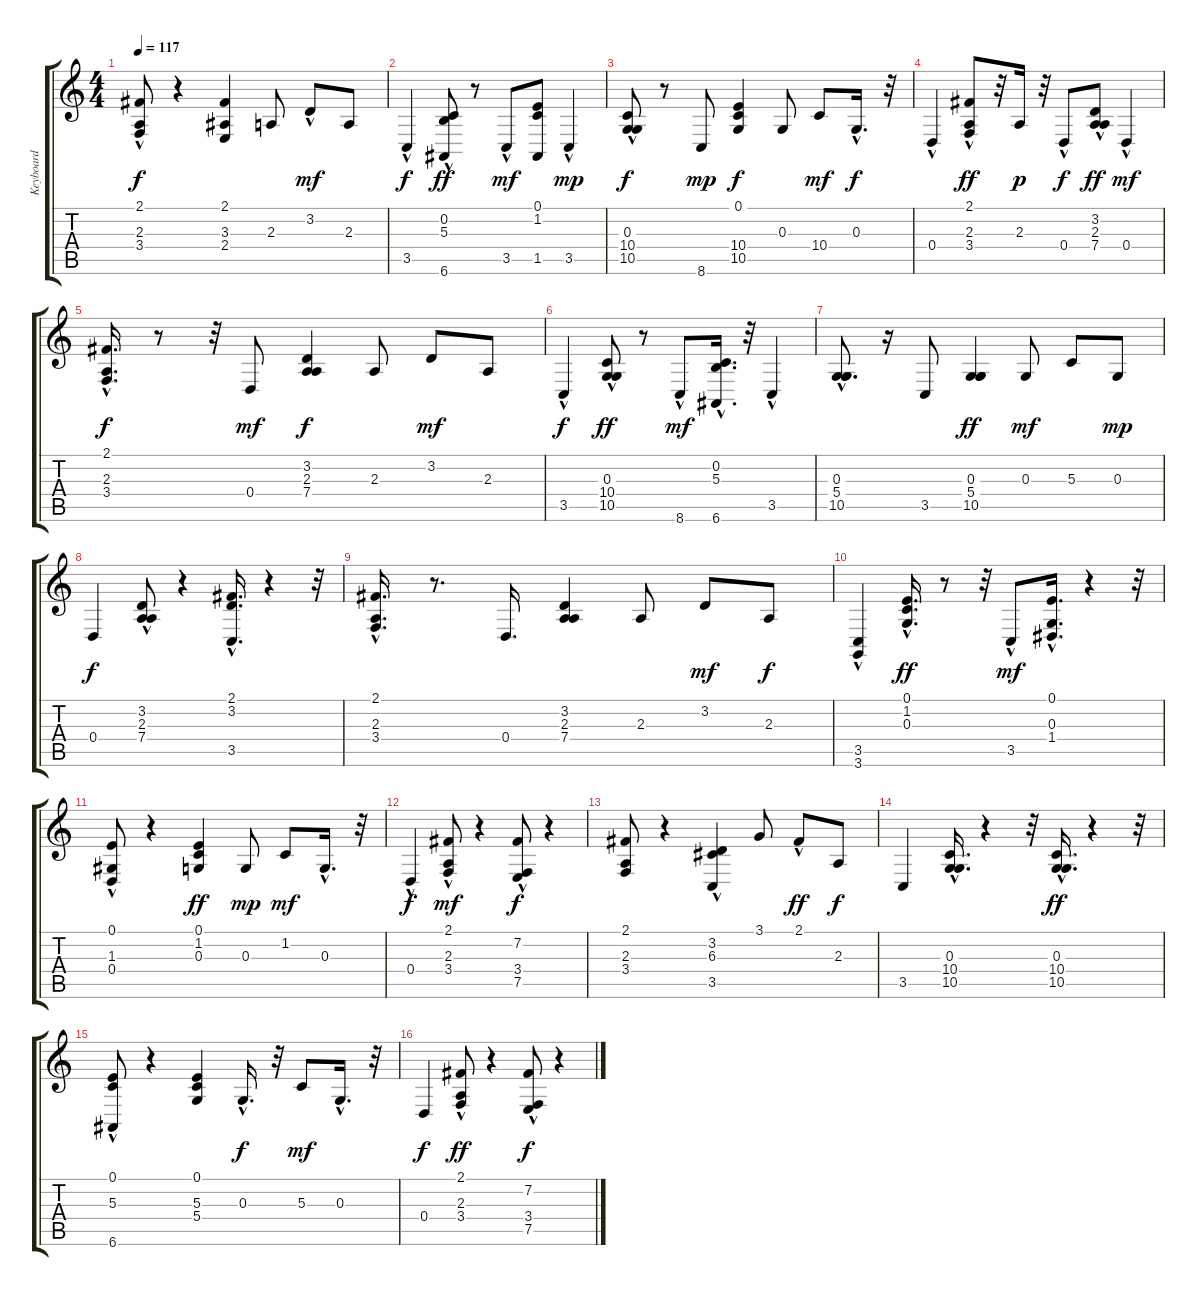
\track ("Keyboard" "Keyboard") {instrument electricpiano2}
\staff {score tabs}
\tuning (E4 B3 G3 D3 A2 E2) {hide}
\ts (4 4)
\tempo 117
\clef g2
\ks c
(2.1 2.3{hac} 3.4).8{dy f} r.4 (2.1 3.3 2.4).4 2.3.8 3.2{hac}.8{dy mf} 2.3.8 |
3.5{hac}.4{dy f} (0.2 5.3 6.6{hac}).8{dy ff} r.8 3.5{hac}.8{dy mf} (0.1 1.2 1.5).8 3.5{hac}.4{dy mp} |
(0.3{hac} 10.4 10.5{hac}).8{dy f} r.8 8.6.8{dy mp} (0.1 10.4 10.5).4{dy f} 0.3.8 10.4.8{dy mf} 0.3{hac}.16{d dy f} r.32 |
0.4{hac}.4 (2.1{hac} 2.3{hac} 3.4).8{dy ff} r.32 2.3.16{dy p} r.32 0.4{hac}.8{dy f} (3.2{hac} 2.3{hac} 7.4).8{dy ff} 0.4{hac}.4{dy mf} |
(2.1{hac} 2.3{hac} 3.4{hac}).16{d dy f} r.8 r.32 0.4.8{dy mf} (3.2 2.3 7.4).4{dy f} 2.3.8 3.2.8{dy mf} 2.3.8 |
3.5{hac}.4{dy f} (0.3{hac} 10.4 10.5).8{dy ff} r.8 8.6{hac}.8{dy mf} (0.2{hac} 5.3{hac} 6.6{hac}).16{d} r.32 3.5{hac}.4 |
(0.3 5.4{hac} 10.5).8{d} r.16 3.5.8 (0.3 5.4 10.5).4{dy ff} 0.3.8{dy mf} 5.3.8 0.3.8{dy mp} |
0.4.4{dy f} (3.2{hac} 2.3{hac} 7.4).8 r.4 (2.1{hac} 3.2{hac} 3.5).16{d} r.4 r.32 |
(2.1{hac} 2.3{hac} 3.4{hac}).16{d} r.8{d} 0.4.16{d} (3.2 2.3 7.4).4 2.3.8 3.2.8{dy mf} 2.3.8{dy f} |
(3.5 3.6{hac}).4 (0.1{hac} 1.2{hac} 0.3{hac}).16{d dy ff} r.8 r.32 3.5{hac}.8{dy mf} (0.1{hac} 0.3{hac} 1.4{hac}).16{d} r.4 r.32 |
(0.1 1.3 0.4{hac}).8 r.4 (0.1 1.2 0.3).4{dy ff} 0.3.8{dy mp} 1.2.8{dy mf} 0.3{hac}.16{d} r.32 |
0.4{hac}.4{dy f} (2.1 2.3 3.4{hac}).8{dy mf} r.4 (7.2 3.4 7.5{hac}).8{dy f} r.4 |
(2.1 2.3 3.4).8 r.4 (3.2 6.3{hac} 3.5{hac}).4 3.1.8 2.1{hac}.8{dy ff} 2.3.8{dy f} |
3.5.4 (0.3{hac} 10.4{hac} 10.5{hac}).16{d} r.4 r.32 (0.3{hac} 10.4{hac} 10.5{hac}).16{d dy ff} r.4 r.32 |
(0.1 5.3 6.6{hac}).8 r.4 (0.1 5.3 5.4).4 0.3{hac}.16{d dy f} r.32 5.3.8{dy mf} 0.3{hac}.16{d} r.32 |
0.4.4{dy f} (2.1{hac} 2.3{hac} 3.4).8{dy ff} r.4 (7.2 3.4 7.5{hac}).8{dy f} r.4
